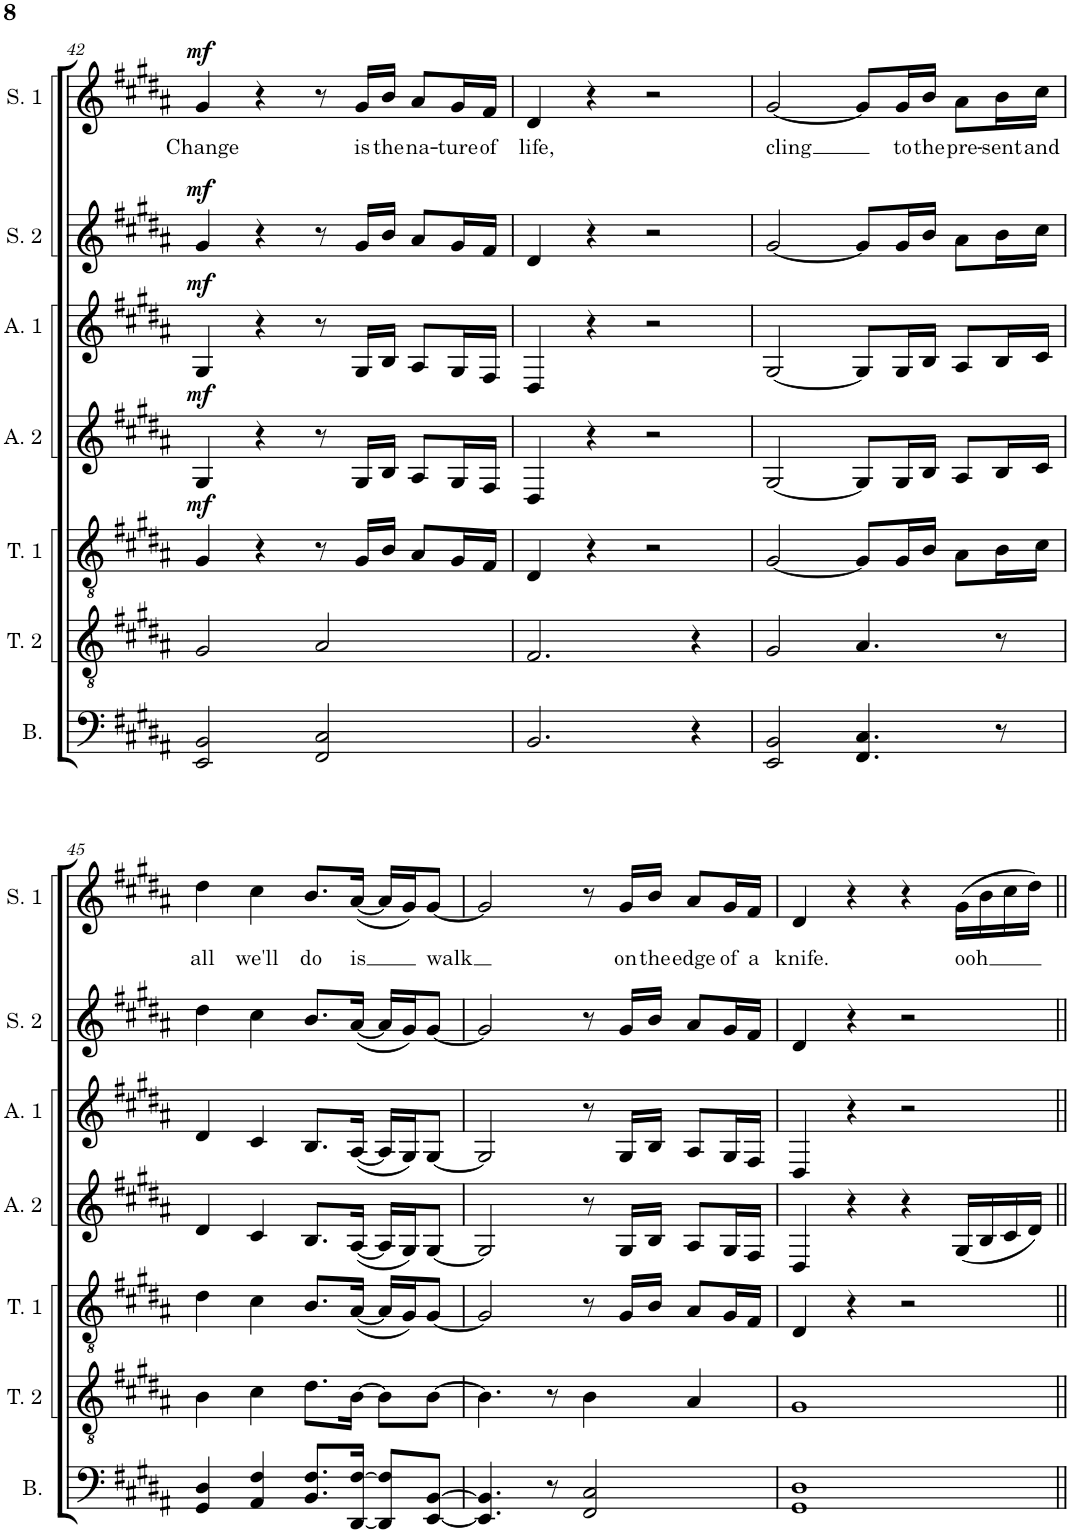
**kern	**kern	**kern	**dynam	**kern	**dynam	**kern	**dynam	**kern	**dynam	**kern	**text	**dynam
*part7	*part6	*part5	*part5	*part4	*part4	*part3	*part3	*part2	*part2	*part1	*part1	*part1
*staff7	*staff6	*staff5	*staff5	*staff4	*staff4	*staff3	*staff3	*staff2	*staff2	*staff1	*staff1	*staff1
*I"Bass	*I"Tenor 2	*I"Tenor 1	*	*I"Alt 2	*	*I"Alt 1	*	*I"Sopran 2	*	*I"Sopran 1	*	*
*I'B.	*I'T. 2	*I'T. 1	*	*I'A. 2	*	*I'A. 1	*	*I'S. 2	*	*I'S. 1	*	*
!!LO:PB:g=z
*clefF4	*clefGv2	*clefGv2	*	*clefG2	*	*clefG2	*	*clefG2	*	*clefG2	*	*
*k[f#c#g#d#a#]	*k[f#c#g#d#a#]	*k[f#c#g#d#a#]	*	*k[f#c#g#d#a#]	*	*k[f#c#g#d#a#]	*	*k[f#c#g#d#a#]	*	*k[f#c#g#d#a#]	*	*
*M4/4	*M4/4	*M4/4	*	*M4/4	*	*M4/4	*	*M4/4	*	*M4/4	*	*
=42	=42	=42	=42	=42	=42	=42	=42	=42	=42	=42	=42	=42
!	!	!	!LO:DY:a	!	!LO:DY:a	!	!LO:DY:a	!	!LO:DY:a	!	!LO:LY:b	!LO:DY:a
2EE/ 2BB/	2G#/	4G#/	mf	4G#/	mf	4G#/	mf	4g#/	mf	4g#/	Change	mf
.	.	4r	.	4r	.	4r	.	4r	.	4r	.	.
2FF#/ 2C#/	2A#/	8r	.	8r	.	8r	.	8r	.	8r	.	.
!	!	!	!	!	!	!	!	!	!	!	!LO:LY:b	!
.	.	16G#/LL	.	16G#/LL	.	16G#/LL	.	16g#/LL	.	16g#/LL	is	.
!	!	!	!	!	!	!	!	!	!	!	!LO:LY:b	!
.	.	16B/JJ	.	16B/JJ	.	16B/JJ	.	16b/JJ	.	16b/JJ	the	.
!	!	!	!	!	!	!	!	!	!	!	!LO:LY:b	!
.	.	8A#/L	.	8A#/L	.	8A#/L	.	8a#/L	.	8a#/L	na-	.
!	!	!	!	!	!	!	!	!	!	!	!LO:LY:b	!
.	.	16G#/L	.	16G#/L	.	16G#/L	.	16g#/L	.	16g#/L	-ture	.
!	!	!	!	!	!	!	!	!	!	!	!LO:LY:b	!
.	.	16F#/JJ	.	16F#/JJ	.	16F#/JJ	.	16f#/JJ	.	16f#/JJ	of	.
=43	=43	=43	=43	=43	=43	=43	=43	=43	=43	=43	=43	=43
!	!	!	!	!	!	!	!	!	!	!	!LO:LY:b	!
2.BB/	2.F#/	4D#/	.	4D#/	.	4D#/	.	4d#/	.	4d#/	life,	.
.	.	4r	.	4r	.	4r	.	4r	.	4r	.	.
.	.	2r	.	2r	.	2r	.	2r	.	2r	.	.
4r	4r	.	.	.	.	.	.	.	.	.	.	.
=44	=44	=44	=44	=44	=44	=44	=44	=44	=44	=44	=44	=44
!	!	!	!	!	!	!	!	!	!	!	!LO:LY:b	!
2EE/ 2BB/	2G#/	[2G#/	.	[2G#/	.	[2G#/	.	[2g#/	.	[2g#/	cling	.
4.FF#/ 4.C#/	4.A#/	8G#/L]	.	8G#/L]	.	8G#/L]	.	8g#/L]	.	8g#/L]	.	.
!	!	!	!	!	!	!	!	!	!	!	!LO:LY:b	!
.	.	16G#/L	.	16G#/L	.	16G#/L	.	16g#/L	.	16g#/L	to	.
!	!	!	!	!	!	!	!	!	!	!	!LO:LY:b	!
.	.	16B/JJ	.	16B/JJ	.	16B/JJ	.	16b/JJ	.	16b/JJ	the	.
!	!	!	!	!	!	!	!	!	!	!	!LO:LY:b	!
.	.	8A#\L	.	8A#/L	.	8A#/L	.	8a#\L	.	8a#\L	pre-	.
!	!	!	!	!	!	!	!	!	!	!	!LO:LY:b	!
8r	8r	16B\L	.	16B/L	.	16B/L	.	16b\L	.	16b\L	-sent	.
!	!	!	!	!	!	!	!	!	!	!	!LO:LY:b	!
.	.	16c#\JJ	.	16c#/JJ	.	16c#/JJ	.	16cc#\JJ	.	16cc#\JJ	and	.
!!LO:LB:g=z
=45	=45	=45	=45	=45	=45	=45	=45	=45	=45	=45	=45	=45
!	!	!	!	!	!	!	!	!	!	!	!LO:LY:b	!
4GG#/ 4D#/	4B\	4d#\	.	4d#/	.	4d#/	.	4dd#\	.	4dd#\	all	.
!	!	!	!	!	!	!	!	!	!	!	!LO:LY:b	!
4AA#/ 4F#/	4c#\	4c#\	.	4c#/	.	4c#/	.	4cc#\	.	4cc#\	we'll	.
!	!	!	!	!	!	!	!	!	!	!	!LO:LY:b	!
8.BB/ 8.F#/L	8.d#\L	8.B/L	.	8.B/L	.	8.B/L	.	8.b/L	.	8.b/L	do	.
!	!	!	!	!	!	!	!	!	!	!	!LO:LY:b	!
[16DD#/ [16F#/Jk	[16B\Jk	([16A#/Jk	.	([16A#/Jk	.	([16A#/Jk	.	([16a#/Jk	.	([16a#/Jk	is	.
8DD#/] 8F#/]L	8B\L]	16A#/LL]	.	16A#/LL]	.	16A#/LL]	.	16a#/LL]	.	16a#/LL]	.	.
.	.	16G#/J)	.	16G#/J)	.	16G#/J)	.	16g#/J)	.	16g#/J)	.	.
!	!	!	!	!	!	!	!	!	!	!	!LO:LY:b	!
[8EE/ [8BB/J	[8B\J	[8G#/J	.	[8G#/J	.	[8G#/J	.	[8g#/J	.	[8g#/J	walk	.
=46	=46	=46	=46	=46	=46	=46	=46	=46	=46	=46	=46	=46
4.EE/] 4.BB/]	4.B\]	2G#/]	.	2G#/]	.	2G#/]	.	2g#/]	.	2g#/]	.	.
8r	8r	.	.	.	.	.	.	.	.	.	.	.
2FF#/ 2C#/	4B\	8r	.	8r	.	8r	.	8r	.	8r	.	.
!	!	!	!	!	!	!	!	!	!	!	!LO:LY:b	!
.	.	16G#/LL	.	16G#/LL	.	16G#/LL	.	16g#/LL	.	16g#/LL	on	.
!	!	!	!	!	!	!	!	!	!	!	!LO:LY:b	!
.	.	16B/JJ	.	16B/JJ	.	16B/JJ	.	16b/JJ	.	16b/JJ	the	.
!	!	!	!	!	!	!	!	!	!	!	!LO:LY:b	!
.	4A#/	8A#/L	.	8A#/L	.	8A#/L	.	8a#/L	.	8a#/L	edge	.
!	!	!	!	!	!	!	!	!	!	!	!LO:LY:b	!
.	.	16G#/L	.	16G#/L	.	16G#/L	.	16g#/L	.	16g#/L	of	.
!	!	!	!	!	!	!	!	!	!	!	!LO:LY:b	!
.	.	16F#/JJ	.	16F#/JJ	.	16F#/JJ	.	16f#/JJ	.	16f#/JJ	a	.
=47	=47	=47	=47	=47	=47	=47	=47	=47	=47	=47	=47	=47
!	!	!	!	!	!	!	!	!	!	!	!LO:LY:b	!
1GG# 1D#	1G#	4D#/	.	4D#/	.	4D#/	.	4d#/	.	4d#/	knife.	.
.	.	4r	.	4r	.	4r	.	4r	.	4r	.	.
.	.	2r	.	4r	.	2r	.	2r	.	4r	.	.
!	!	!	!	!	!	!	!	!	!	!	!LO:LY:b	!
.	.	.	.	(16G#/LL	.	.	.	.	.	(16g#\LL	ooh	.
.	.	.	.	16B/	.	.	.	.	.	16b\	.	.
.	.	.	.	16c#/	.	.	.	.	.	16cc#\	.	.
.	.	.	.	16d#/JJ)	.	.	.	.	.	16dd#\JJ)	.	.
=||	=||	=||	=||	=||	=||	=||	=||	=||	=||	=||	=||	=||
*-	*-	*-	*-	*-	*-	*-	*-	*-	*-	*-	*-	*-
